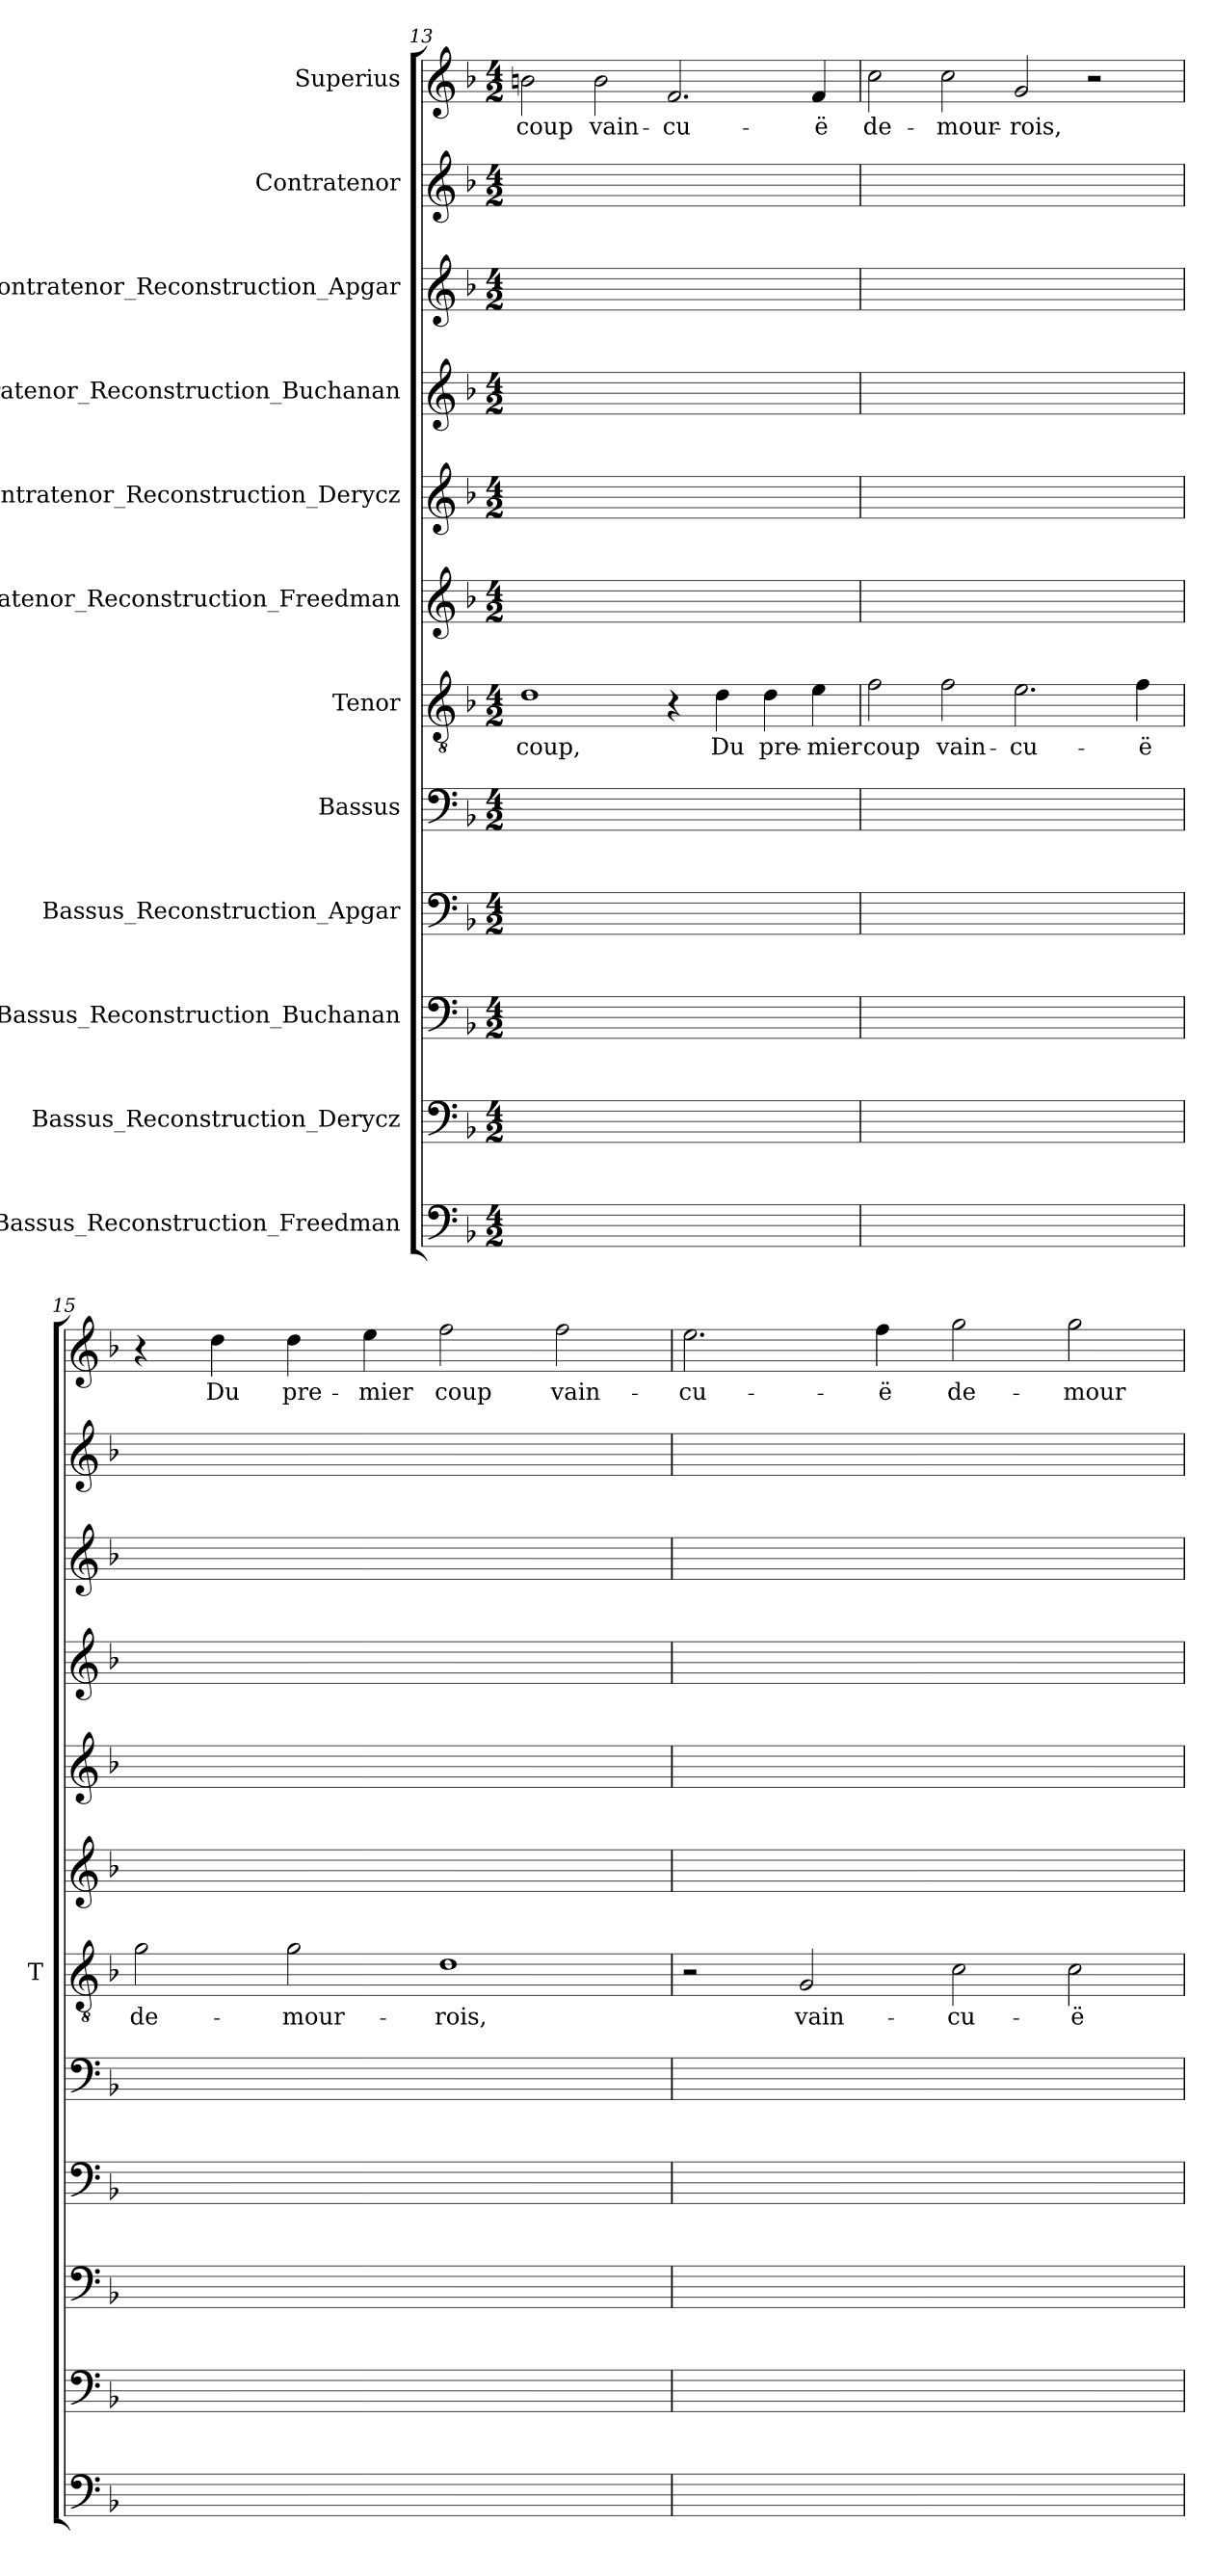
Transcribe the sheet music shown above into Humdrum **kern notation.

**kern	**kern	**kern	**kern	**kern	**kern	**text	**kern	**kern	**kern	**kern	**kern	**kern	**text
*part12	*part11	*part10	*part9	*part8	*part7	*part7	*part6	*part5	*part4	*part3	*part2	*part1	*part1
*staff12	*staff11	*staff10	*staff9	*staff8	*staff7	*staff7	*staff6	*staff5	*staff4	*staff3	*staff2	*staff1	*staff1
*I"Bassus_Reconstruction_Freedman	*I"Bassus_Reconstruction_Derycz	*I"Bassus_Reconstruction_Buchanan	*I"Bassus_Reconstruction_Apgar	*I"Bassus	*I"Tenor	*	*I"Contratenor_Reconstruction_Freedman	*I"Contratenor_Reconstruction_Derycz	*I"Contratenor_Reconstruction_Buchanan	*I"Contratenor_Reconstruction_Apgar	*I"Contratenor	*I"Superius	*
*	*	*	*	*	*I'T	*	*	*	*	*	*	*	*
*clefF4	*clefF4	*clefF4	*clefF4	*clefF4	*clefGv2	*	*clefG2	*clefG2	*clefG2	*clefG2	*clefG2	*clefG2	*
*k[b-]	*k[b-]	*k[b-]	*k[b-]	*k[b-]	*k[b-]	*	*k[b-]	*k[b-]	*k[b-]	*k[b-]	*k[b-]	*k[b-]	*
*M4/2	*M4/2	*M4/2	*M4/2	*M4/2	*M4/2	*	*M4/2	*M4/2	*M4/2	*M4/2	*M4/2	*M4/2	*
=13	=13	=13	=13	=13	=13	=13	=13	=13	=13	=13	=13	=13	=13
0ryy	0ryy	0ryy	0ryy	0ryy	1d	-coup,	0ryy	0ryy	0ryy	0ryy	0ryy	2bn	-coup
.	.	.	.	.	.	.	.	.	.	.	.	2b	vain-
.	.	.	.	.	4r	.	.	.	.	.	.	2.f	cu-
.	.	.	.	.	4d	-Du	.	.	.	.	.	.	.
.	.	.	.	.	4d	pre-	.	.	.	.	.	.	.
.	.	.	.	.	4e	-mier	.	.	.	.	.	4f	-ë
=14	=14	=14	=14	=14	=14	=14	=14	=14	=14	=14	=14	=14	=14
0ryy	0ryy	0ryy	0ryy	0ryy	2f	-coup	0ryy	0ryy	0ryy	0ryy	0ryy	2cc	de-
.	.	.	.	.	2f	vain-	.	.	.	.	.	2cc	mour-
.	.	.	.	.	2.e	cu-	.	.	.	.	.	2g	-rois,
.	.	.	.	.	.	.	.	.	.	.	.	2r	.
.	.	.	.	.	4f	-ë	.	.	.	.	.	.	.
=15	=15	=15	=15	=15	=15	=15	=15	=15	=15	=15	=15	=15	=15
0ryy	0ryy	0ryy	0ryy	0ryy	2g	de-	0ryy	0ryy	0ryy	0ryy	0ryy	4r	.
.	.	.	.	.	.	.	.	.	.	.	.	4dd	-Du
.	.	.	.	.	2g	mour-	.	.	.	.	.	4dd	pre-
.	.	.	.	.	.	.	.	.	.	.	.	4ee	-mier
.	.	.	.	.	1d	-rois,	.	.	.	.	.	2ff	-coup
.	.	.	.	.	.	.	.	.	.	.	.	2ff	vain-
=16	=16	=16	=16	=16	=16	=16	=16	=16	=16	=16	=16	=16	=16
0ryy	0ryy	0ryy	0ryy	0ryy	2r	.	0ryy	0ryy	0ryy	0ryy	0ryy	2.ee	cu-
.	.	.	.	.	2G	vain-	.	.	.	.	.	.	.
.	.	.	.	.	.	.	.	.	.	.	.	4ff	-ë
.	.	.	.	.	2c	cu-	.	.	.	.	.	2gg	de-
.	.	.	.	.	2c	-ë	.	.	.	.	.	2gg	mour-
=	=	=	=	=	=	=	=	=	=	=	=	=	=
*-	*-	*-	*-	*-	*-	*-	*-	*-	*-	*-	*-	*-	*-
